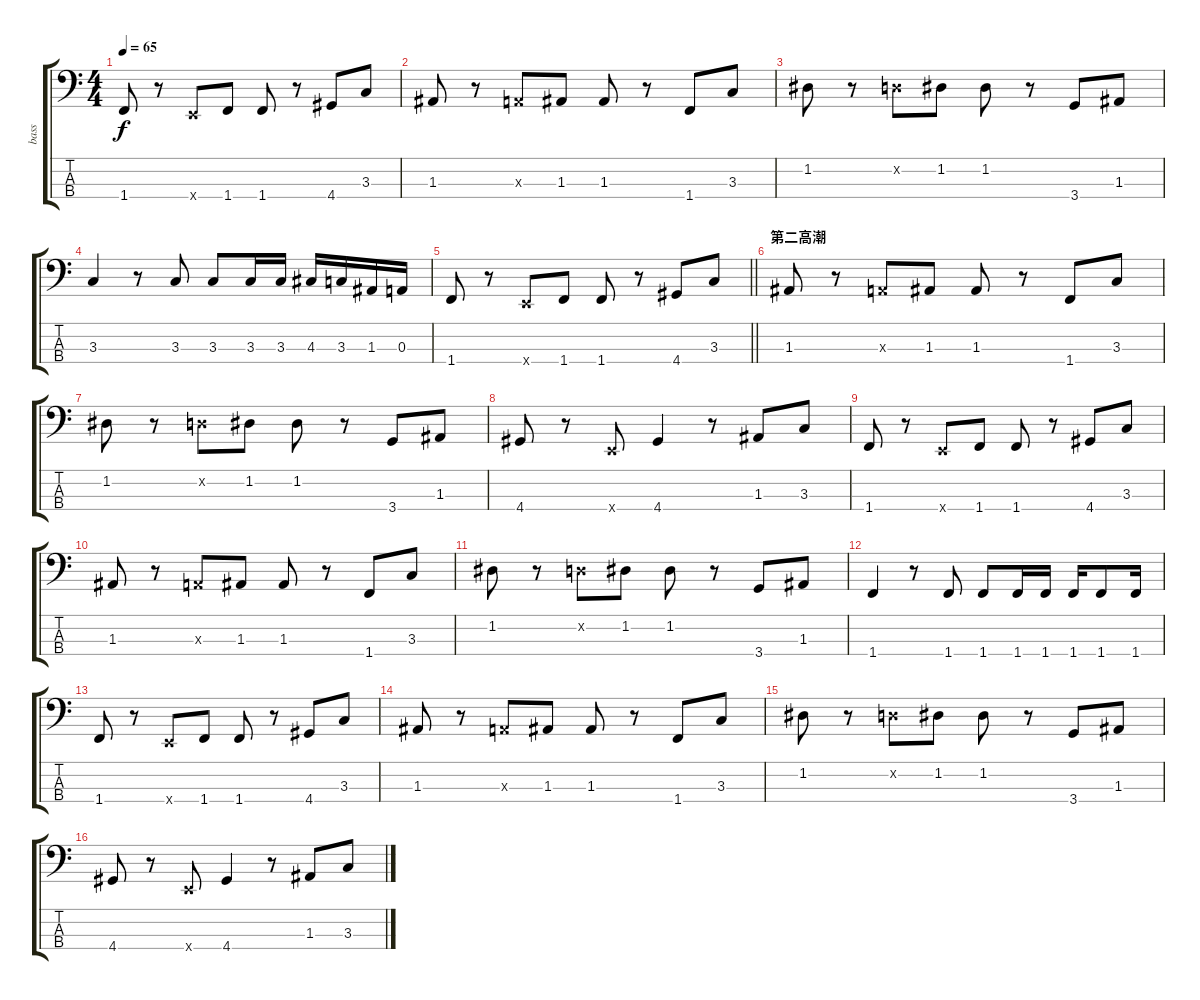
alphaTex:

\track ("bass" "bass") {instrument electricbassfinger}
\staff {score tabs}
\tuning (G2 D2 A1 E1) {hide}
\ts (4 4)
\tempo 65
\clef f4
\ks c
1.4.8{dy f} r.8 0.4{x}.8 1.4.8 1.4.8 r.8 4.4.8 3.3.8 |
1.3.8 r.8 0.3{x}.8 1.3.8 1.3.8 r.8 1.4.8 3.3.8 |
1.2.8 r.8 0.2{x}.8 1.2.8 1.2.8 r.8 3.4.8 1.3.8 |
3.3.4 r.8 3.3.8 3.3.8 3.3.16 3.3.16 4.3.16 3.3.16 1.3.16 0.3.16 |
\barLineRight lightlight
1.4.8 r.8 0.4{x}.8 1.4.8 1.4.8 r.8 4.4.8 3.3.8 |
\section ("" "第二高潮")
1.3.8 r.8 0.3{x}.8 1.3.8 1.3.8 r.8 1.4.8 3.3.8 |
1.2.8 r.8 0.2{x}.8 1.2.8 1.2.8 r.8 3.4.8 1.3.8 |
4.4.8 r.8 0.4{x}.8 4.4.4 r.8 1.3.8 3.3.8 |
1.4.8 r.8 0.4{x}.8 1.4.8 1.4.8 r.8 4.4.8 3.3.8 |
1.3.8 r.8 0.3{x}.8 1.3.8 1.3.8 r.8 1.4.8 3.3.8 |
1.2.8 r.8 0.2{x}.8 1.2.8 1.2.8 r.8 3.4.8 1.3.8 |
1.4.4 r.8 1.4.8 1.4.8 1.4.16 1.4.16 1.4.16 1.4.8 1.4.16 |
1.4.8 r.8 0.4{x}.8 1.4.8 1.4.8 r.8 4.4.8 3.3.8 |
1.3.8 r.8 0.3{x}.8 1.3.8 1.3.8 r.8 1.4.8 3.3.8 |
1.2.8 r.8 0.2{x}.8 1.2.8 1.2.8 r.8 3.4.8 1.3.8 |
4.4.8 r.8 0.4{x}.8 4.4.4 r.8 1.3.8 3.3.8
